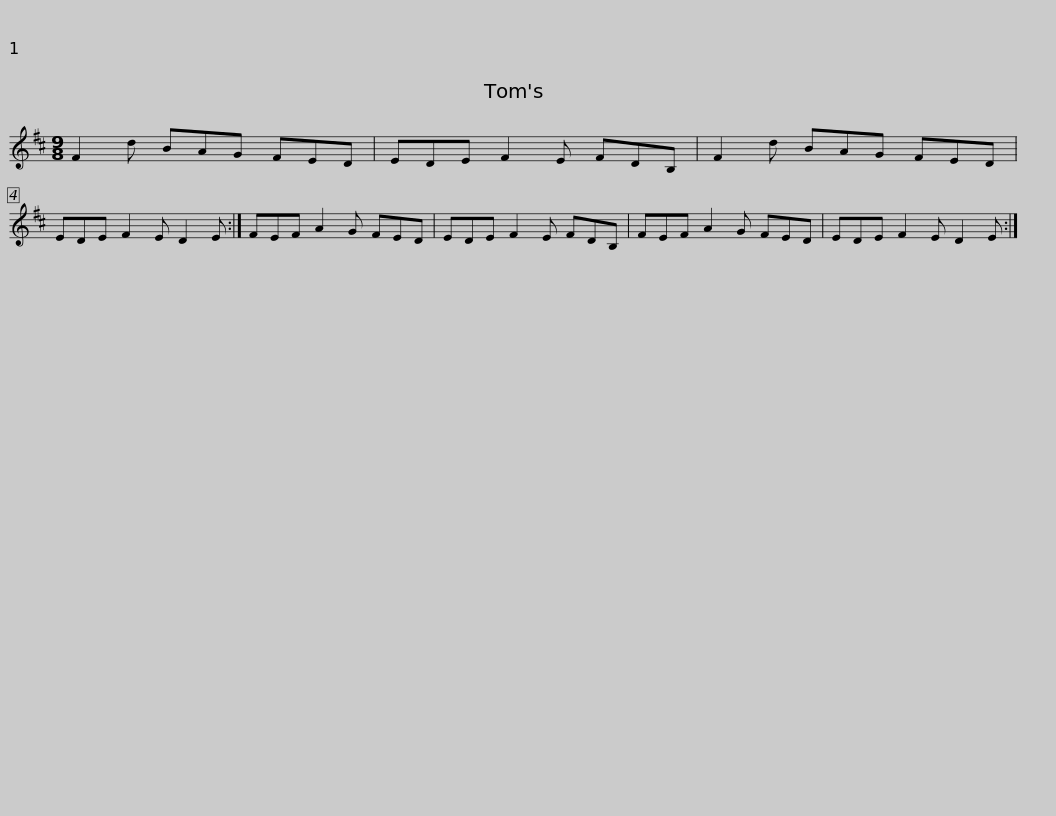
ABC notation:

X:1
L:1/8
M:9/8
I:linebreak $
K:D
V:1 treble
V:1
 F2 d BAG FED | EDE F2 E FDB, | F2 d BAG FED | EDE F2 E D2 E :| FEF A2 G FED |$ %5
 EDE F2 E FDB, | FEF A2 G FED | EDE F2 E D2 E :| %8
